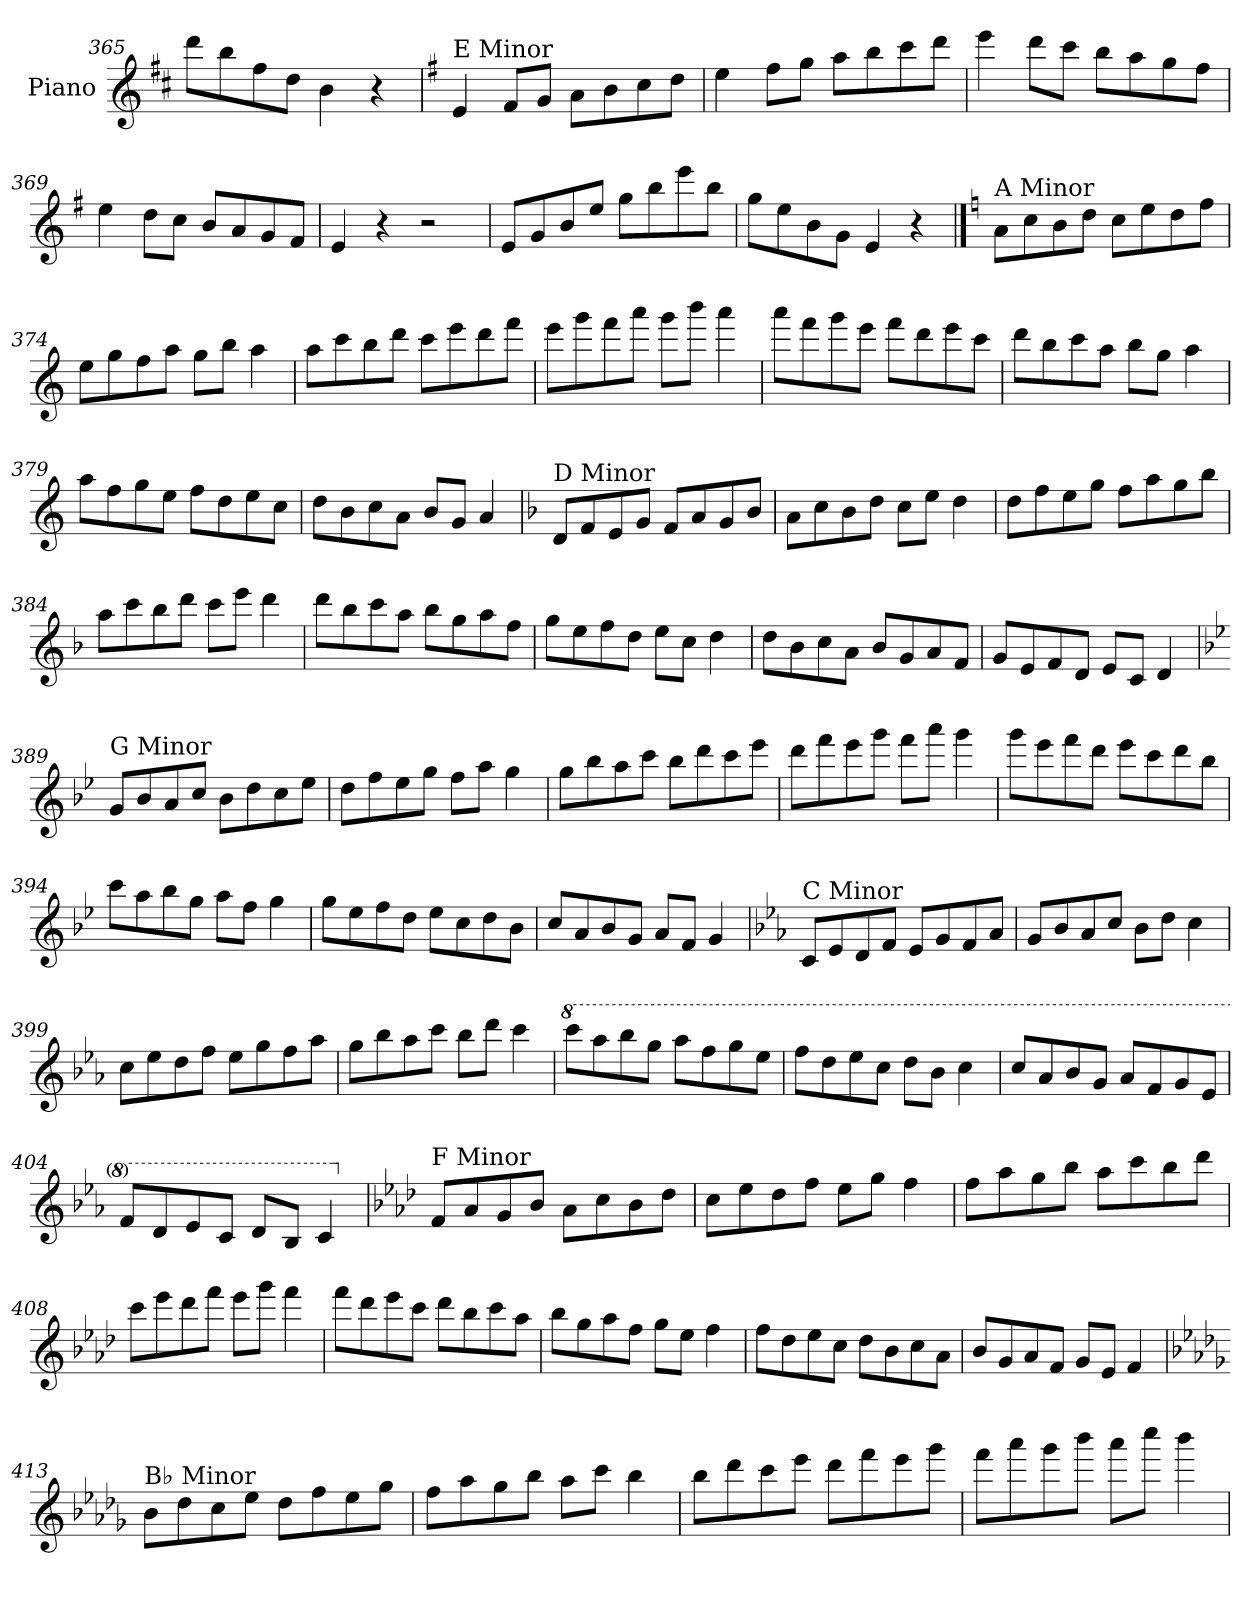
**kern
*part1
*staff1
*I"Piano
*I'Pno.
*clefG2
*k[f#c#]
=365
8ddd\L
8bb\
8ff#\
8dd\J
4b\
4r
!!LO:LB:g=z
=366
*k[f#]
!LO:TX:a:t=E Minor
4e/
8f#/L
8g/J
8a\L
8b\
8cc\
8dd\J
=367
4ee\
8ff#\L
8gg\J
8aa\L
8bb\
8ccc\
8ddd\J
=368
4eee\
8ddd\L
8ccc\J
8bb\L
8aa\
8gg\
8ff#\J
=369
4ee\
8dd\L
8cc\J
8b/L
8a/
8g/
8f#/J
=370
4e/
4r
2r
=371
8e/L
8g/
8b/
8ee/J
8gg\L
8bb\
8eee\
8bb\J
=372
8gg\L
8ee\
8b\
8g\J
4e/
4r
!!LO:PB:g=z
==373
*k[]
!LO:TX:a:t=A Minor
8a\L
8cc\
8b\
8dd\J
8cc\L
8ee\
8dd\
8ff\J
=374
8ee\L
8gg\
8ff\
8aa\J
8gg\L
8bb\J
4aa\
=375
8aa\L
8ccc\
8bb\
8ddd\J
8ccc\L
8eee\
8ddd\
8fff\J
=376
8eee\L
8ggg\
8fff\
8aaa\J
8ggg\L
8bbb\J
4aaa\
!!LO:LB:g=z
=377
8aaa\L
8fff\
8ggg\
8eee\J
8fff\L
8ddd\
8eee\
8ccc\J
=378
8ddd\L
8bb\
8ccc\
8aa\J
8bb\L
8gg\J
4aa\
=379
8aa\L
8ff\
8gg\
8ee\J
8ff\L
8dd\
8ee\
8cc\J
=380
8dd\L
8b\
8cc\
8a\J
8b/L
8g/J
4a/
!!LO:LB:g=z
=381
*k[b-]
!LO:TX:a:t=D Minor
8d/L
8f/
8e/
8g/J
8f/L
8a/
8g/
8b-/J
=382
8a\L
8cc\
8b-\
8dd\J
8cc\L
8ee\J
4dd\
=383
8dd\L
8ff\
8ee\
8gg\J
8ff\L
8aa\
8gg\
8bb-\J
=384
8aa\L
8ccc\
8bb-\
8ddd\J
8ccc\L
8eee\J
4ddd\
!!LO:LB:g=z
=385
8ddd\L
8bb-\
8ccc\
8aa\J
8bb-\L
8gg\
8aa\
8ff\J
=386
8gg\L
8ee\
8ff\
8dd\J
8ee\L
8cc\J
4dd\
=387
8dd\L
8b-\
8cc\
8a\J
8b-/L
8g/
8a/
8f/J
=388
8g/L
8e/
8f/
8d/J
8e/L
8c/J
4d/
!!LO:LB:g=z
=389
*k[b-e-]
!LO:TX:a:t=G Minor
8g/L
8b-/
8a/
8cc/J
8b-\L
8dd\
8cc\
8ee-\J
=390
8dd\L
8ff\
8ee-\
8gg\J
8ff\L
8aa\J
4gg\
=391
8gg\L
8bb-\
8aa\
8ccc\J
8bb-\L
8ddd\
8ccc\
8eee-\J
=392
8ddd\L
8fff\
8eee-\
8ggg\J
8fff\L
8aaa\J
4ggg\
!!LO:LB:g=z
=393
8ggg\L
8eee-\
8fff\
8ddd\J
8eee-\L
8ccc\
8ddd\
8bb-\J
=394
8ccc\L
8aa\
8bb-\
8gg\J
8aa\L
8ff\J
4gg\
=395
8gg\L
8ee-\
8ff\
8dd\J
8ee-\L
8cc\
8dd\
8b-\J
=396
8cc/L
8a/
8b-/
8g/J
8a/L
8f/J
4g/
!!LO:LB:g=z
=397
*k[b-e-a-]
!LO:TX:a:t=C Minor
8c/L
8e-/
8d/
8f/J
8e-/L
8g/
8f/
8a-/J
=398
8g/L
8b-/
8a-/
8cc/J
8b-\L
8dd\J
4cc\
=399
8cc\L
8ee-\
8dd\
8ff\J
8ee-\L
8gg\
8ff\
8aa-\J
=400
8gg\L
8bb-\
8aa-\
8ccc\J
8bb-\L
8ddd\J
4ccc\
!!LO:LB:g=z
=401
*8va
8cccc\L
8aaa-\
8bbb-\
8ggg\J
8aaa-\L
8fff\
8ggg\
8eee-\J
=402
8fff\L
8ddd\
8eee-\
8ccc\J
8ddd\L
8bb-\J
4ccc\
=403
8ccc/L
8aa-/
8bb-/
8gg/J
8aa-/L
8ff/
8gg/
8ee-/J
=404
8ff/L
8dd/
8ee-/
8cc/J
8dd/L
8b-/J
4cc/
!!LO:PB:g=z
=405
*k[b-e-a-d-]
*X8va
!LO:TX:a:t=F Minor
8f/L
8a-/
8g/
8b-/J
8a-\L
8cc\
8b-\
8dd-\J
=406
8cc\L
8ee-\
8dd-\
8ff\J
8ee-\L
8gg\J
4ff\
=407
8ff\L
8aa-\
8gg\
8bb-\J
8aa-\L
8ccc\
8bb-\
8ddd-\J
=408
8ccc\L
8eee-\
8ddd-\
8fff\J
8eee-\L
8ggg\J
4fff\
!!LO:LB:g=z
=409
8fff\L
8ddd-\
8eee-\
8ccc\J
8ddd-\L
8bb-\
8ccc\
8aa-\J
=410
8bb-\L
8gg\
8aa-\
8ff\J
8gg\L
8ee-\J
4ff\
=411
8ff\L
8dd-\
8ee-\
8cc\J
8dd-\L
8b-\
8cc\
8a-\J
=412
8b-/L
8g/
8a-/
8f/J
8g/L
8e-/J
4f/
!!LO:LB:g=z
=413
*k[b-e-a-d-g-]
!LO:TX:a:t=B♭ Minor
8b-\L
8dd-\
8cc\
8ee-\J
8dd-\L
8ff\
8ee-\
8gg-\J
=414
8ff\L
8aa-\
8gg-\
8bb-\J
8aa-\L
8ccc\J
4bb-\
=415
8bb-\L
8ddd-\
8ccc\
8eee-\J
8ddd-\L
8fff\
8eee-\
8ggg-\J
=416
8fff\L
8aaa-\
8ggg-\
8bbb-\J
8aaa-\L
8cccc\J
4bbb-\
=
*-
